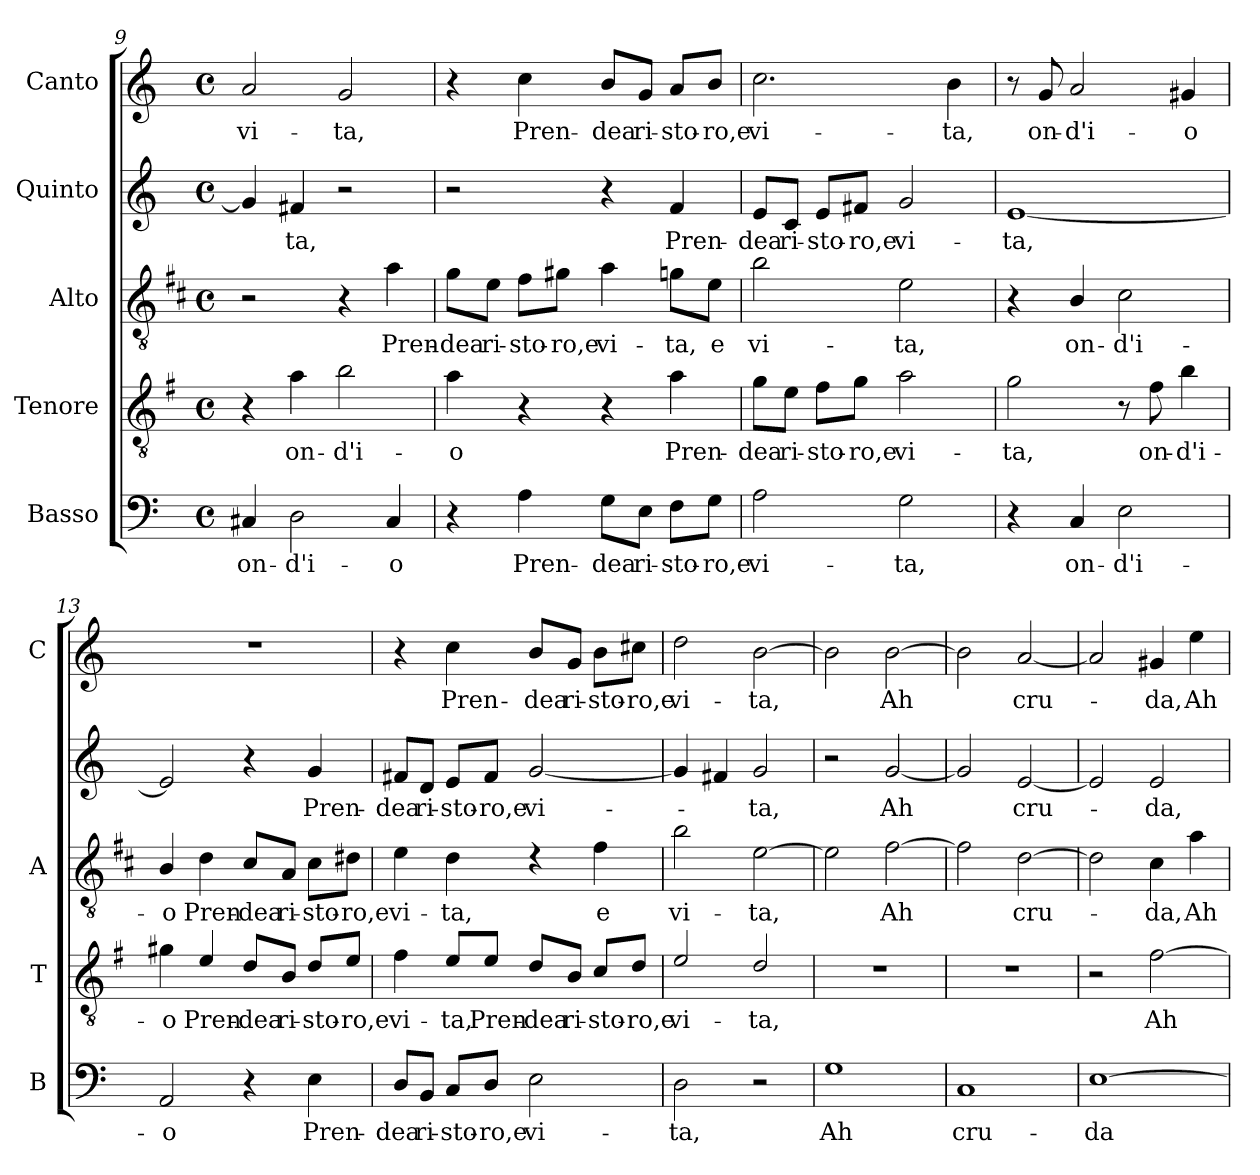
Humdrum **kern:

**kern	**text	**kern	**text	**kern	**text	**kern	**text	**kern	**text
*part5	*part5	*part4	*part4	*part3	*part3	*part2	*part2	*part1	*part1
*staff5	*staff5	*staff4	*staff4	*staff3	*staff3	*staff2	*staff2	*staff1	*staff1
*I"Basso	*	*I"Tenore	*	*I"Alto	*	*I"Quinto	*	*I"Canto	*
*I'B	*	*I'T	*	*I'A	*	*	*	*I'C	*
*clefF4	*	*clefGv2	*	*clefGv2	*	*clefG2	*	*clefG2	*
*	*	*ITrd4c7	*	*ITrd1c2	*	*	*	*	*
*k[]	*	*k[]	*	*k[]	*	*k[]	*	*k[]	*
*C:	*	*C:	*	*C:	*	*C:	*	*C:	*
*M4/4	*	*M4/4	*	*M4/4	*	*M4/4	*	*M4/4	*
*met(c)	*	*met(c)	*	*met(c)	*	*met(c)	*	*met(c)	*
=9	=9	=9	=9	=9	=9	=9	=9	=9	=9
!	!LO:LY:b	!	!	!	!	!	!	!	!LO:LY:b
4C#X/	on-	4r	.	2r	.	4g/]	.	2a/	vi-
!	!LO:LY:b	!	!LO:LY:b	!	!	!	!LO:LY:b	!	!
2D\	-d'i-	4d\	on-	.	.	4f#X/	-ta,	.	.
!	!	!	!LO:LY:b	!	!	!	!	!	!LO:LY:b
.	.	2e\	-d'i-	4r	.	2r	.	2g/	-ta,
!	!LO:LY:b	!	!	!	!LO:LY:b	!	!	!	!
4C#/	-o	.	.	4g\	Pren-	.	.	.	.
=10	=10	=10	=10	=10	=10	=10	=10	=10	=10
!	!	!	!LO:LY:b	!	!LO:LY:b	!	!	!	!
4r	.	4d\	-o	8f\L	-dea	2r	.	4r	.
!	!	!	!	!	!LO:LY:b	!	!	!	!
.	.	.	.	8d\J	ri-	.	.	.	.
!	!LO:LY:b	!	!	!	!LO:LY:b	!	!	!	!LO:LY:b
4A\	Pren-	4r	.	8e\L	-sto-	.	.	4cc\	Pren-
!	!	!	!	!	!LO:LY:b	!	!	!	!
.	.	.	.	8f#X\J	-ro,e	.	.	.	.
!	!LO:LY:b	!	!	!	!LO:LY:b	!	!	!	!LO:LY:b
8G\L	-dea	4r	.	4g\	vi-	4r	.	8b/L	-dea
!	!LO:LY:b	!	!	!	!	!	!	!	!LO:LY:b
8E\J	ri-	.	.	.	.	.	.	8g/J	ri-
!	!LO:LY:b	!	!LO:LY:b	!	!LO:LY:b	!	!LO:LY:b	!	!LO:LY:b
8F\L	-sto-	4d\	Pren-	8fn\L	-ta,	4f/	Pren-	8a/L	-sto-
!	!LO:LY:b	!	!	!	!LO:LY:b	!	!	!	!LO:LY:b
8G\J	-ro,e	.	.	8d\J	e	.	.	8b/J	-ro,e
=11	=11	=11	=11	=11	=11	=11	=11	=11	=11
!	!LO:LY:b	!	!LO:LY:b	!	!LO:LY:b	!	!LO:LY:b	!	!LO:LY:b
2A\	vi-	8c\L	-dea	2a\	vi-	8e/L	-dea	2.cc\	vi-
!	!	!	!LO:LY:b	!	!	!	!LO:LY:b	!	!
.	.	8A\J	ri-	.	.	8c/J	ri-	.	.
!	!	!	!LO:LY:b	!	!	!	!LO:LY:b	!	!
.	.	8B\L	-sto-	.	.	8e/L	-sto-	.	.
!	!	!	!LO:LY:b	!	!	!	!LO:LY:b	!	!
.	.	8c\J	-ro,e	.	.	8f#X/J	-ro,e	.	.
!	!LO:LY:b	!	!LO:LY:b	!	!LO:LY:b	!	!LO:LY:b	!	!
2G\	-ta,	2d\	vi-	2d\	-ta,	2g/	vi-	.	.
!	!	!	!	!	!	!	!	!	!LO:LY:b
.	.	.	.	.	.	.	.	4b\	-ta,
=12	=12	=12	=12	=12	=12	=12	=12	=12	=12
!	!	!	!LO:LY:b	!	!	!	!LO:LY:b	!	!
4r	.	2c\	-ta,	4r	.	[1e	-ta,	8r	.
!	!	!	!	!	!	!	!	!	!LO:LY:b
.	.	.	.	.	.	.	.	8g/	on-
!	!LO:LY:b	!	!	!	!LO:LY:b	!	!	!	!LO:LY:b
4C/	on-	.	.	4A/	on-	.	.	2a/	-d'i-
!	!LO:LY:b	!	!	!	!LO:LY:b	!	!	!	!
2E\	-d'i-	8r	.	2B\	-d'i-	.	.	.	.
!	!	!	!LO:LY:b	!	!	!	!	!	!
.	.	8B\	on-	.	.	.	.	.	.
!	!	!	!LO:LY:b	!	!	!	!	!	!LO:LY:b
.	.	4e\	-d'i-	.	.	.	.	4g#X/	-o
!!LO:PB:g=z
=13	=13	=13	=13	=13	=13	=13	=13	=13	=13
!	!LO:LY:b	!	!LO:LY:b	!	!LO:LY:b	!	!	!	!
2AA/	-o	4c#X\	-o	4A/	-o	2e/]	.	1r	.
!	!	!	!LO:LY:b	!	!LO:LY:b	!	!	!	!
.	.	4A/	Pren-	4c\	Pren-	.	.	.	.
!	!	!	!LO:LY:b	!	!LO:LY:b	!	!	!	!
4r	.	8G/L	-dea	8B/L	-dea	4r	.	.	.
!	!	!	!LO:LY:b	!	!LO:LY:b	!	!	!	!
.	.	8E/J	ri-	8G/J	ri-	.	.	.	.
!	!LO:LY:b	!	!LO:LY:b	!	!LO:LY:b	!	!LO:LY:b	!	!
4E\	Pren-	8G/L	-sto-	8B\L	-sto-	4g/	Pren-	.	.
!	!	!	!LO:LY:b	!	!LO:LY:b	!	!	!	!
.	.	8A/J	-ro,e	8c#X\J	-ro,e	.	.	.	.
=14	=14	=14	=14	=14	=14	=14	=14	=14	=14
!	!LO:LY:b	!	!LO:LY:b	!	!LO:LY:b	!	!LO:LY:b	!	!
8D/L	-dea	4B\	vi-	4d\	vi-	8f#X/L	-dea	4r	.
!	!LO:LY:b	!	!	!	!	!	!LO:LY:b	!	!
8BB/J	ri-	.	.	.	.	8d/J	ri-	.	.
!	!LO:LY:b	!	!LO:LY:b	!	!LO:LY:b	!	!LO:LY:b	!	!LO:LY:b
8C/L	-sto-	8A/L	-ta,	4c\	-ta,	8e/L	-sto-	4cc\	Pren-
!	!LO:LY:b	!	!LO:LY:b	!	!	!	!LO:LY:b	!	!
8D/J	-ro,e	8A/J	Pren-	.	.	8f#/J	-ro,e	.	.
!	!LO:LY:b	!	!LO:LY:b	!	!	!	!LO:LY:b	!	!LO:LY:b
2E\	vi-	8G/L	-dea	4rc	.	[2g/	vi-	8b/L	-dea
!	!	!	!LO:LY:b	!	!	!	!	!	!LO:LY:b
.	.	8E/J	ri-	.	.	.	.	8g/J	ri-
!	!	!	!LO:LY:b	!	!LO:LY:b	!	!	!	!LO:LY:b
.	.	8F/L	-sto-	4e\	e	.	.	8b\L	-sto-
!	!	!	!LO:LY:b	!	!	!	!	!	!LO:LY:b
.	.	8G/J	-ro,e	.	.	.	.	8cc#X\J	-ro,e
=15	=15	=15	=15	=15	=15	=15	=15	=15	=15
!	!LO:LY:b	!	!LO:LY:b	!	!LO:LY:b	!	!	!	!LO:LY:b
2D\	-ta,	2A/	vi-	2a\	vi-	4g/]	.	2dd\	vi-
.	.	.	.	.	.	4f#X/	.	.	.
!	!	!	!LO:LY:b	!	!LO:LY:b	!	!LO:LY:b	!	!LO:LY:b
2r	.	2G/	-ta,	[2d\	-ta,	2g/	-ta,	[2b\	-ta,
=16	=16	=16	=16	=16	=16	=16	=16	=16	=16
!	!LO:LY:b	!	!	!	!	!	!	!	!
1G	Ah	1r	.	2d\]	.	2r	.	2b\]	.
!	!	!	!	!	!LO:LY:b	!	!LO:LY:b	!	!LO:LY:b
.	.	.	.	[2e\	Ah	[2g/	Ah	[2b\	Ah
=17	=17	=17	=17	=17	=17	=17	=17	=17	=17
!	!LO:LY:b	!	!	!	!	!	!	!	!
1C	cru-	1r	.	2e\]	.	2g/]	.	2b\]	.
!	!	!	!	!	!LO:LY:b	!	!LO:LY:b	!	!LO:LY:b
.	.	.	.	[2c\	cru-	[2e/	cru-	[2a/	cru-
=18	=18	=18	=18	=18	=18	=18	=18	=18	=18
!	!LO:LY:b	!	!	!	!	!	!	!	!
[1E	-da	2r	.	2c\]	.	2e/]	.	2a/]	.
!	!	!	!LO:LY:b	!	!LO:LY:b	!	!LO:LY:b	!	!LO:LY:b
.	.	[2B\	Ah	4B\	-da,	2e/	-da,	4g#X/	-da,
!	!	!	!	!	!LO:LY:b	!	!	!	!LO:LY:b
.	.	.	.	4g\	Ah	.	.	4ee\	Ah
=	=	=	=	=	=	=	=	=	=
*-	*-	*-	*-	*-	*-	*-	*-	*-	*-
